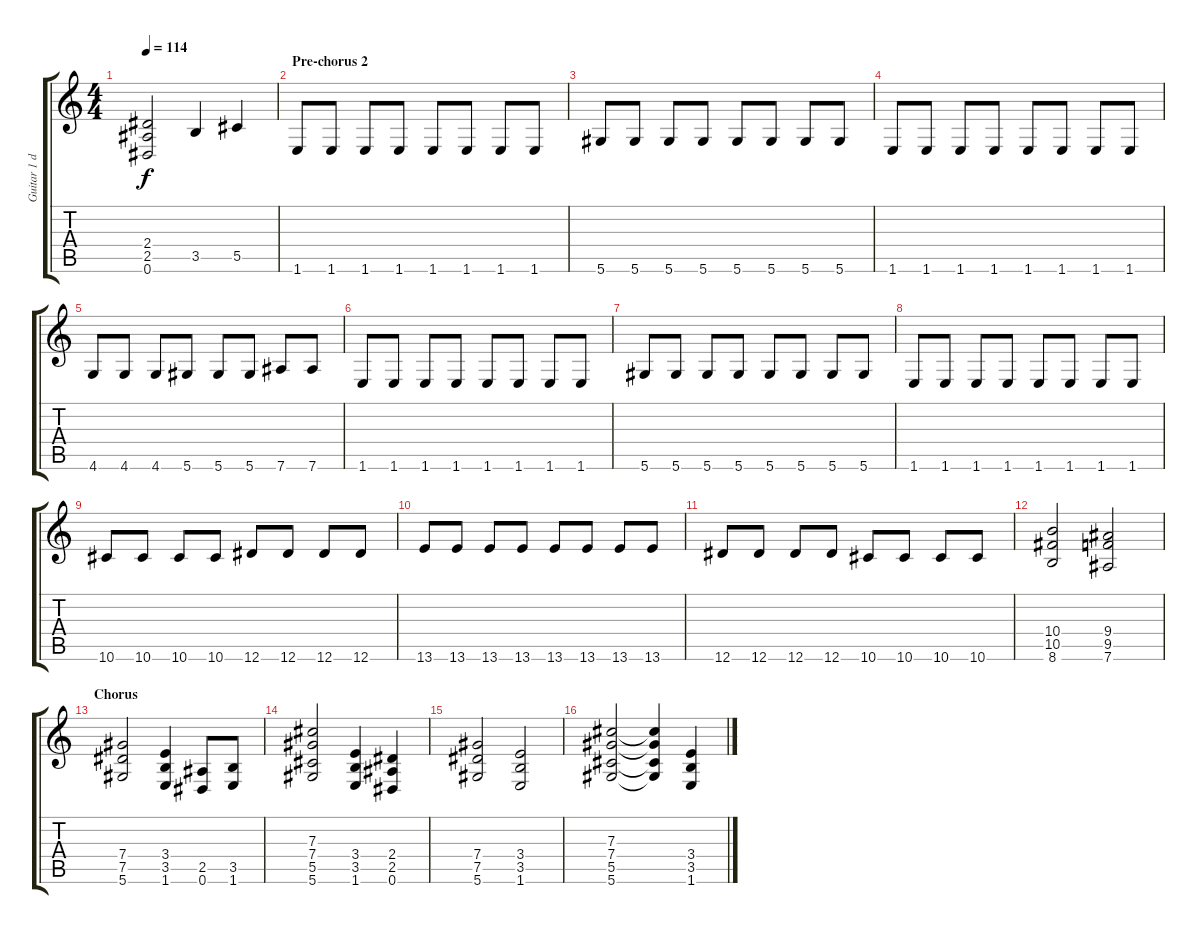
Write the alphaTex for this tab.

\track ("Guitar 1 d" "Guitar 1 d") {instrument distortionguitar}
\staff {score tabs}
\tuning (Eb4 Bb3 Gb3 Db3 Ab2 Eb2) {hide}
\ts (4 4)
\tempo 114
\clef g2
\ks c
(2.4 2.5 0.6).2{dy f} 3.5.4 5.5.4 |
\section ("" "Pre-chorus 2")
1.6.8 1.6.8 1.6.8 1.6.8 1.6.8 1.6.8 1.6.8 1.6.8 |
5.6.8 5.6.8 5.6.8 5.6.8 5.6.8 5.6.8 5.6.8 5.6.8 |
1.6.8 1.6.8 1.6.8 1.6.8 1.6.8 1.6.8 1.6.8 1.6.8 |
4.6.8 4.6.8 4.6.8 5.6.8 5.6.8 5.6.8 7.6.8 7.6.8 |
1.6.8 1.6.8 1.6.8 1.6.8 1.6.8 1.6.8 1.6.8 1.6.8 |
5.6.8 5.6.8 5.6.8 5.6.8 5.6.8 5.6.8 5.6.8 5.6.8 |
1.6.8 1.6.8 1.6.8 1.6.8 1.6.8 1.6.8 1.6.8 1.6.8 |
10.6.8 10.6.8 10.6.8 10.6.8 12.6.8 12.6.8 12.6.8 12.6.8 |
13.6.8 13.6.8 13.6.8 13.6.8 13.6.8 13.6.8 13.6.8 13.6.8 |
12.6.8 12.6.8 12.6.8 12.6.8 10.6.8 10.6.8 10.6.8 10.6.8 |
(10.4 10.5 8.6).2 (9.4 9.5 7.6).2 |
\section ("" "Chorus")
(7.4 7.5 5.6).2 (3.4 3.5 1.6).4 (2.5 0.6).8 (3.5 1.6).8 |
(7.3 7.4 5.5 5.6).2 (3.4 3.5 1.6).4 (2.4 2.5 0.6).4 |
(7.4 7.5 5.6).2 (3.4 3.5 1.6).2 |
(7.3 7.4 5.5 5.6).2 (7.3{t} 7.4{t} 5.5{t} 5.6{t}).4 (3.4 3.5 1.6).4
